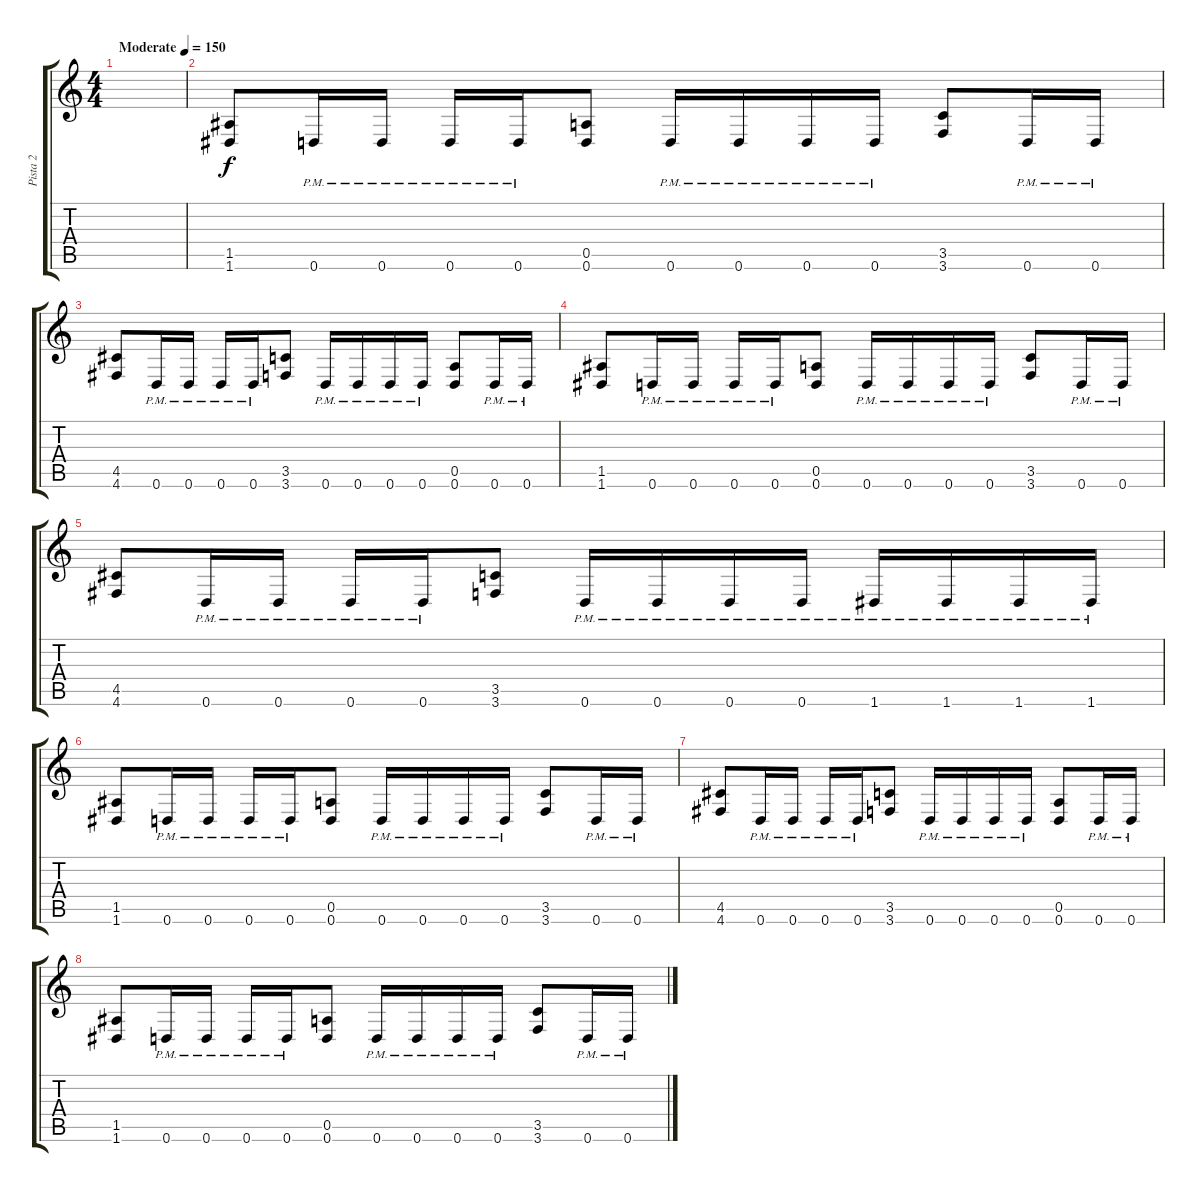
\track ("Pista 2" "Pista 2") {instrument distortionguitar}
\staff {score tabs}
\tuning (E4 B3 G3 D3 A2 D2) {hide}
\ts (4 4)
\tempo (150 "Moderate")
\clef g2
\ks c
|
(1.5 1.6).8 0.6{pm}.16 0.6{pm}.16 0.6{pm}.16 0.6{pm}.16 (0.5 0.6).8 0.6{pm}.16 0.6{pm}.16 0.6{pm}.16 0.6{pm}.16 (3.5 3.6).8 0.6{pm}.16 0.6{pm}.16 |
(4.5 4.6).8 0.6{pm}.16 0.6{pm}.16 0.6{pm}.16 0.6{pm}.16 (3.5 3.6).8 0.6{pm}.16 0.6{pm}.16 0.6{pm}.16 0.6{pm}.16 (0.5 0.6).8 0.6{pm}.16 0.6{pm}.16 |
(1.5 1.6).8 0.6{pm}.16 0.6{pm}.16 0.6{pm}.16 0.6{pm}.16 (0.5 0.6).8 0.6{pm}.16 0.6{pm}.16 0.6{pm}.16 0.6{pm}.16 (3.5 3.6).8 0.6{pm}.16 0.6{pm}.16 |
(4.5 4.6).8 0.6{pm}.16 0.6{pm}.16 0.6{pm}.16 0.6{pm}.16 (3.5 3.6).8 0.6{pm}.16 0.6{pm}.16 0.6{pm}.16 0.6{pm}.16 1.6{pm}.16 1.6{pm}.16 1.6{pm}.16 1.6{pm}.16 |
(1.5 1.6).8 0.6{pm}.16 0.6{pm}.16 0.6{pm}.16 0.6{pm}.16 (0.5 0.6).8 0.6{pm}.16 0.6{pm}.16 0.6{pm}.16 0.6{pm}.16 (3.5 3.6).8 0.6{pm}.16 0.6{pm}.16 |
(4.5 4.6).8 0.6{pm}.16 0.6{pm}.16 0.6{pm}.16 0.6{pm}.16 (3.5 3.6).8 0.6{pm}.16 0.6{pm}.16 0.6{pm}.16 0.6{pm}.16 (0.5 0.6).8 0.6{pm}.16 0.6{pm}.16 |
(1.5 1.6).8 0.6{pm}.16 0.6{pm}.16 0.6{pm}.16 0.6{pm}.16 (0.5 0.6).8 0.6{pm}.16 0.6{pm}.16 0.6{pm}.16 0.6{pm}.16 (3.5 3.6).8 0.6{pm}.16 0.6{pm}.16
